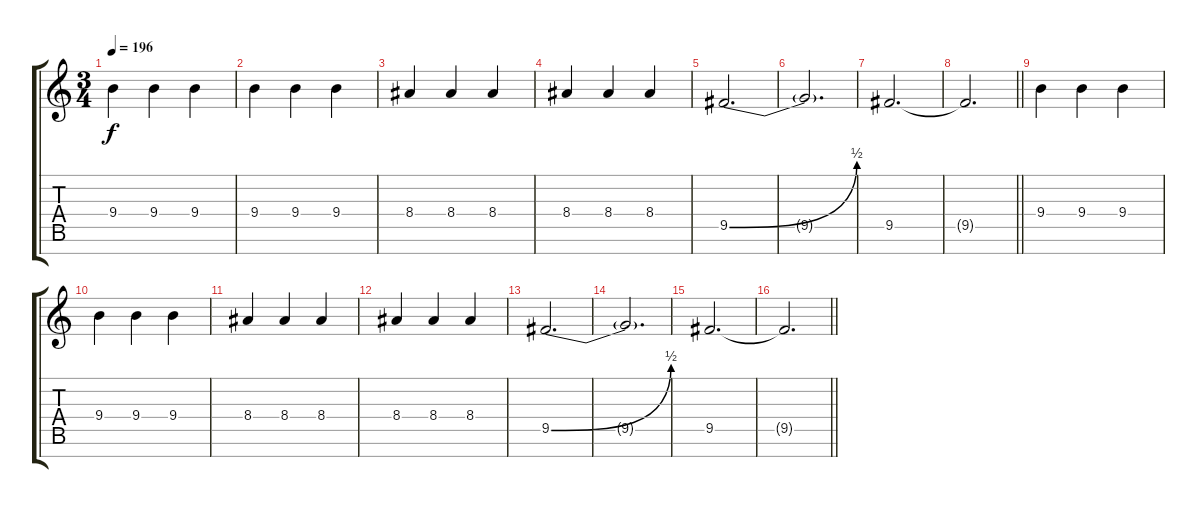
\track "" {instrument overdrivenguitar}
\staff {score tabs}
\tuning (E4 B3 G3 D3 A2 E2 B1) {hide}
\ts (3 4)
\tempo 196
\clef g2
\ks c
9.4.4{dy f} 9.4.4 9.4.4 |
9.4.4 9.4.4 9.4.4 |
8.4.4 8.4.4 8.4.4 |
8.4.4 8.4.4 8.4.4 |
9.5{be (bend 0 0 60 2)}.2{d} |
9.5{t}.2{d} |
9.5.2{d} |
\barLineRight lightlight
9.5{t}.2{d} |
9.4.4 9.4.4 9.4.4 |
9.4.4 9.4.4 9.4.4 |
8.4.4 8.4.4 8.4.4 |
8.4.4 8.4.4 8.4.4 |
9.5{be (bend 0 0 60 2)}.2{d} |
9.5{t}.2{d} |
9.5.2{d} |
\barLineRight lightlight
9.5{t}.2{d}
